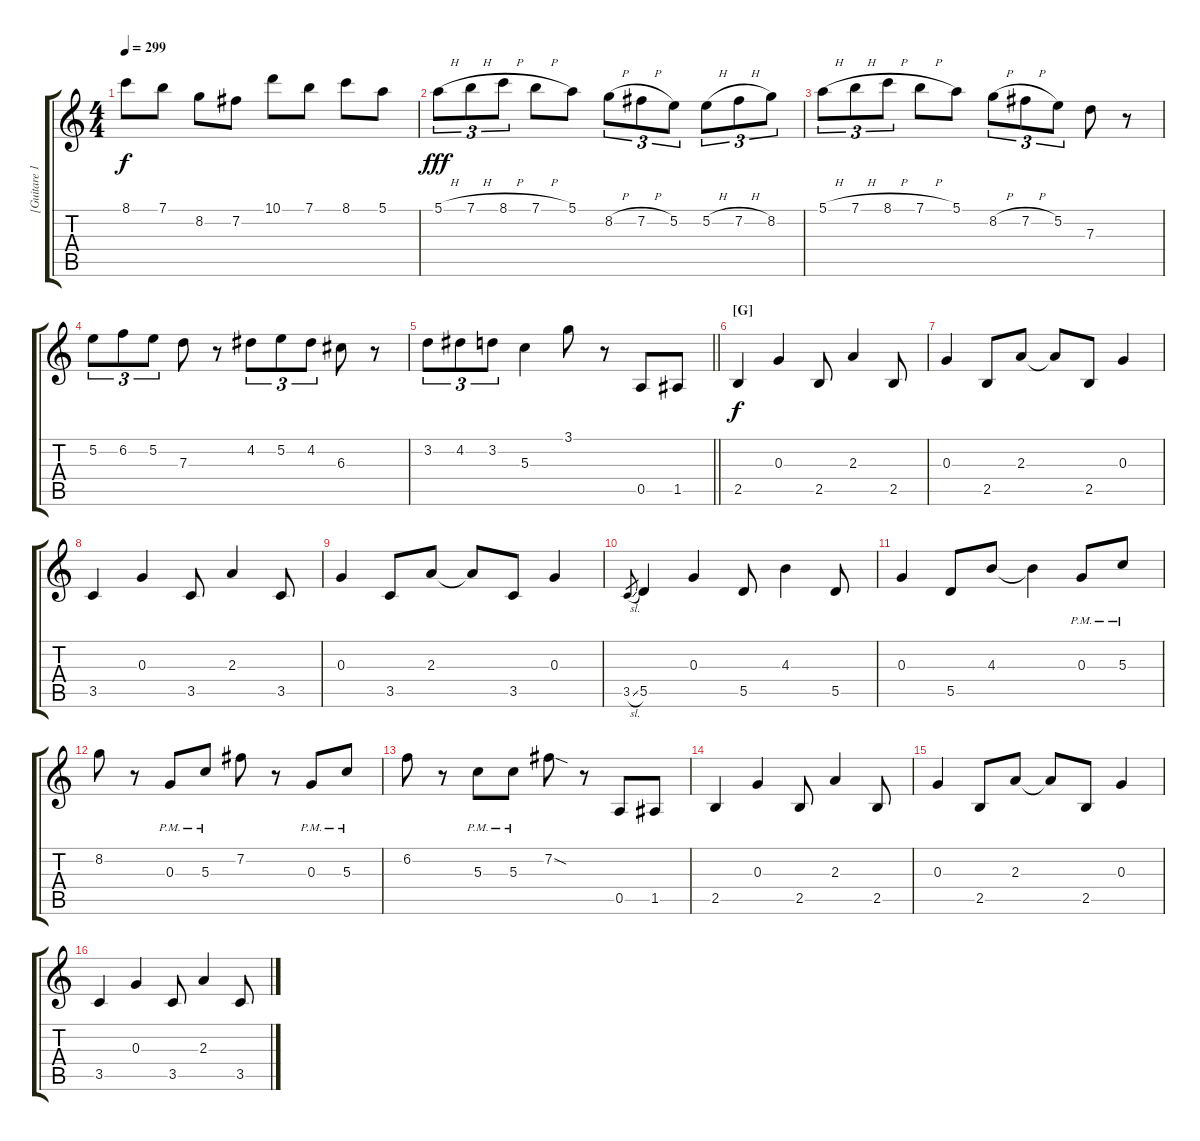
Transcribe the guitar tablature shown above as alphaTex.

\track ("[Guitare 1]" "[Guitare 1") {instrument acousticguitarsteel}
\staff {score tabs}
\tuning (E4 B3 G3 D3 A2 E2) {hide}
\ts (4 4)
\tempo 299
\clef g2
\ks c
8.1.8{dy f} 7.1.8 8.2.8 7.2.8 10.1.8 7.1.8 8.1.8 5.1.8 |
5.1{h}.8{tu (3 2) dy fff volume 13 balance 2 instrument acousticguitarsteel} 7.1{h}.8{tu (3 2)} 8.1{h}.8{tu (3 2)} 7.1{h}.8 5.1.8 8.2{h}.8{tu (3 2)} 7.2{h}.8{tu (3 2)} 5.2.8{tu (3 2)} 5.2{h}.8{tu (3 2)} 7.2{h}.8{tu (3 2)} 8.2.8{tu (3 2)} |
5.1{h}.8{tu (3 2)} 7.1{h}.8{tu (3 2)} 8.1{h}.8{tu (3 2)} 7.1{h}.8 5.1.8 8.2{h}.8{tu (3 2)} 7.2{h}.8{tu (3 2)} 5.2.8{tu (3 2)} 7.3.8 r.8 |
5.2.8{tu (3 2)} 6.2.8{tu (3 2)} 5.2.8{tu (3 2)} 7.3.8 r.8 4.2.8{tu (3 2)} 5.2.8{tu (3 2)} 4.2.8{tu (3 2)} 6.3.8 r.8 |
\barLineRight lightlight
3.2.8{tu (3 2)} 4.2.8{tu (3 2)} 3.2.8{tu (3 2)} 5.3.4 3.1.8 r.8 0.5.8 1.5.8 |
\section ("" "[G]")
2.5.4{dy f} 0.3.4 2.5.8 2.3.4 2.5.8 |
0.3.4 2.5.8 2.3.8 2.3{t}.8 2.5.8 0.3.4 |
3.5.4 0.3.4 3.5.8 2.3.4 3.5.8 |
0.3.4 3.5.8 2.3.8 2.3{t}.8 3.5.8 0.3.4 |
3.5{sl}.8{gr} 5.5.4 0.3.4 5.5.8 4.3.4 5.5.8 |
0.3.4 5.5.8 4.3.8 4.3{t}.4 0.3{pm}.8 5.3{pm}.8 |
8.2.8 r.8 0.3{pm}.8 5.3{pm}.8 7.2.8 r.8 0.3{pm}.8 5.3{pm}.8 |
6.2.8 r.8 5.3{pm}.8 5.3{pm}.8 7.2{sod}.8 r.8 0.5.8 1.5.8 |
2.5.4 0.3.4 2.5.8 2.3.4 2.5.8 |
0.3.4 2.5.8 2.3.8 2.3{t}.8 2.5.8 0.3.4 |
3.5.4 0.3.4 3.5.8 2.3.4 3.5.8
